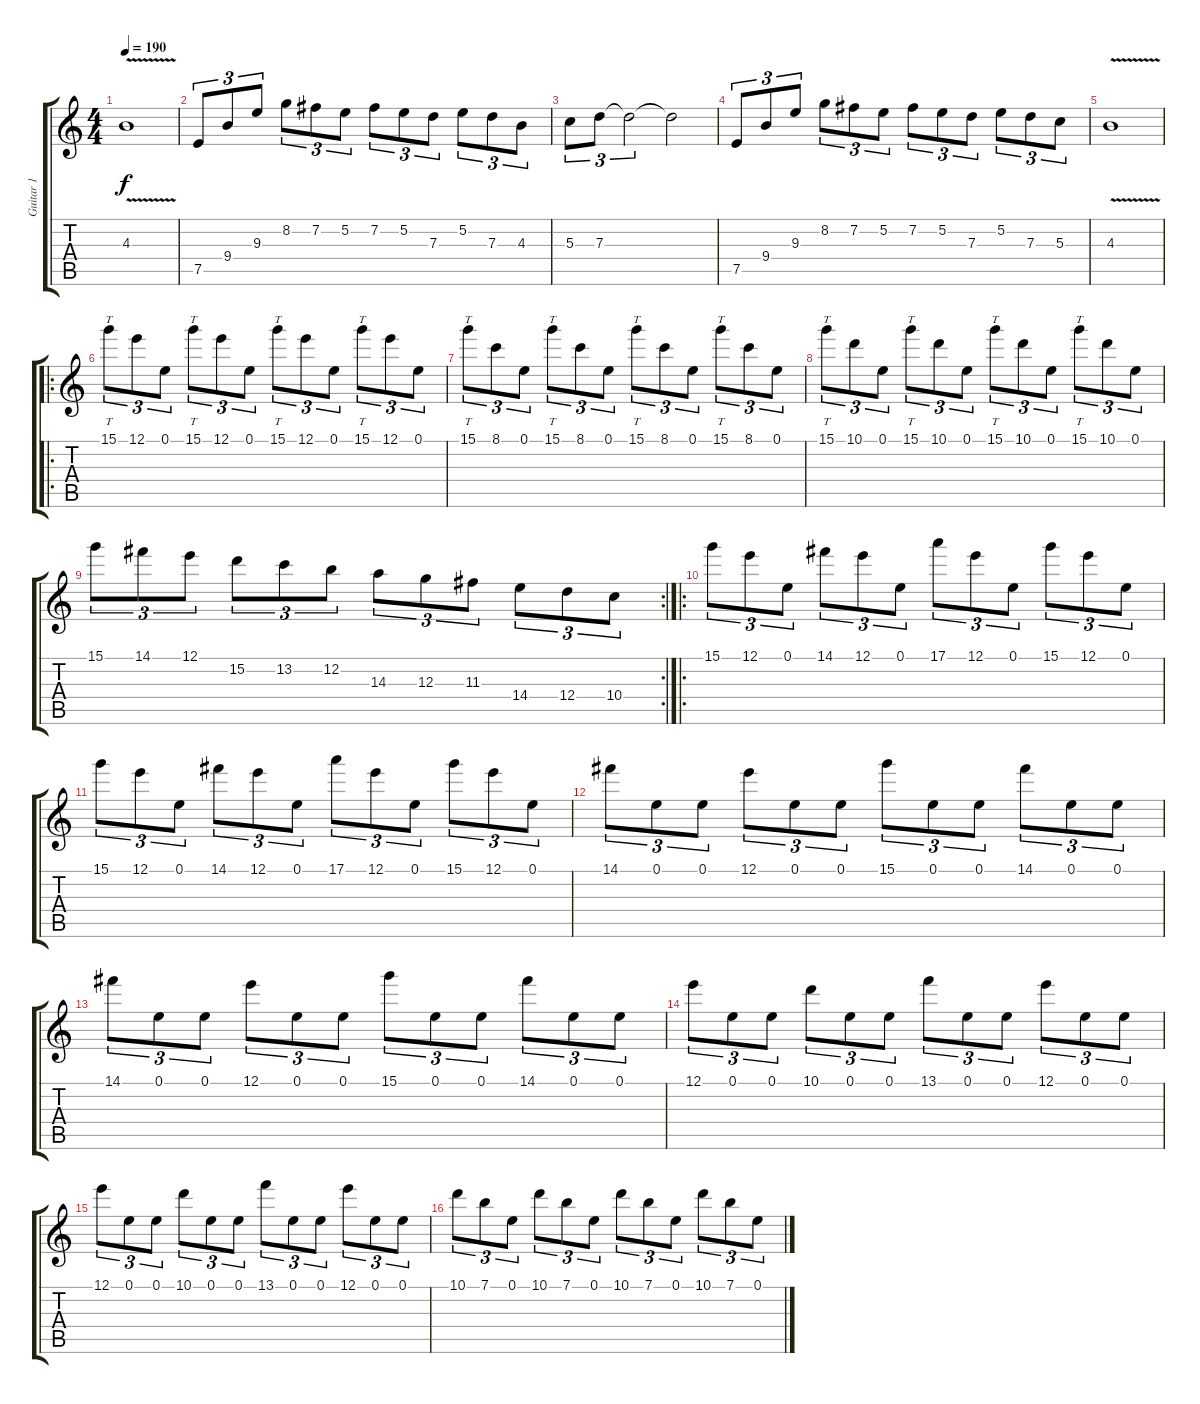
\track ("Guitar 1" "Guitar 1") {instrument distortionguitar}
\staff {score tabs}
\tuning (E4 B3 G3 D3 A2 E2) {hide}
\ts (4 4)
\tempo 190
\clef g2
\ks c
4.3{v}.1{dy f} |
7.5.8{tu (3 2)} 9.4.8{tu (3 2)} 9.3.8{tu (3 2)} 8.2.8{tu (3 2)} 7.2.8{tu (3 2)} 5.2.8{tu (3 2)} 7.2.8{tu (3 2)} 5.2.8{tu (3 2)} 7.3.8{tu (3 2)} 5.2.8{tu (3 2)} 7.3.8{tu (3 2)} 4.3.8{tu (3 2)} |
5.3.8{tu (3 2)} 7.3.8{tu (3 2)} 7.3{t}.2{tu (3 2)} 7.3{t}.2 |
7.5.8{tu (3 2)} 9.4.8{tu (3 2)} 9.3.8{tu (3 2)} 8.2.8{tu (3 2)} 7.2.8{tu (3 2)} 5.2.8{tu (3 2)} 7.2.8{tu (3 2)} 5.2.8{tu (3 2)} 7.3.8{tu (3 2)} 5.2.8{tu (3 2)} 7.3.8{tu (3 2)} 5.3.8{tu (3 2)} |
4.3{v}.1 |
\ro
15.1.8{tt tu (3 2)} 12.1.8{tu (3 2)} 0.1.8{tu (3 2)} 15.1.8{tt tu (3 2)} 12.1.8{tu (3 2)} 0.1.8{tu (3 2)} 15.1.8{tt tu (3 2)} 12.1.8{tu (3 2)} 0.1.8{tu (3 2)} 15.1.8{tt tu (3 2)} 12.1.8{tu (3 2)} 0.1.8{tu (3 2)} |
15.1.8{tt tu (3 2)} 8.1.8{tu (3 2)} 0.1.8{tu (3 2)} 15.1.8{tt tu (3 2)} 8.1.8{tu (3 2)} 0.1.8{tu (3 2)} 15.1.8{tt tu (3 2)} 8.1.8{tu (3 2)} 0.1.8{tu (3 2)} 15.1.8{tt tu (3 2)} 8.1.8{tu (3 2)} 0.1.8{tu (3 2)} |
15.1.8{tt tu (3 2)} 10.1.8{tu (3 2)} 0.1.8{tu (3 2)} 15.1.8{tt tu (3 2)} 10.1.8{tu (3 2)} 0.1.8{tu (3 2)} 15.1.8{tt tu (3 2)} 10.1.8{tu (3 2)} 0.1.8{tu (3 2)} 15.1.8{tt tu (3 2)} 10.1.8{tu (3 2)} 0.1.8{tu (3 2)} |
\rc 2
15.1.8{tu (3 2)} 14.1.8{tu (3 2)} 12.1.8{tu (3 2)} 15.2.8{tu (3 2)} 13.2.8{tu (3 2)} 12.2.8{tu (3 2)} 14.3.8{tu (3 2)} 12.3.8{tu (3 2)} 11.3.8{tu (3 2)} 14.4.8{tu (3 2)} 12.4.8{tu (3 2)} 10.4.8{tu (3 2)} |
\ro
15.1.8{tu (3 2)} 12.1.8{tu (3 2)} 0.1.8{tu (3 2)} 14.1.8{tu (3 2)} 12.1.8{tu (3 2)} 0.1.8{tu (3 2)} 17.1.8{tu (3 2)} 12.1.8{tu (3 2)} 0.1.8{tu (3 2)} 15.1.8{tu (3 2)} 12.1.8{tu (3 2)} 0.1.8{tu (3 2)} |
15.1.8{tu (3 2)} 12.1.8{tu (3 2)} 0.1.8{tu (3 2)} 14.1.8{tu (3 2)} 12.1.8{tu (3 2)} 0.1.8{tu (3 2)} 17.1.8{tu (3 2)} 12.1.8{tu (3 2)} 0.1.8{tu (3 2)} 15.1.8{tu (3 2)} 12.1.8{tu (3 2)} 0.1.8{tu (3 2)} |
14.1.8{tu (3 2)} 0.1.8{tu (3 2)} 0.1.8{tu (3 2)} 12.1.8{tu (3 2)} 0.1.8{tu (3 2)} 0.1.8{tu (3 2)} 15.1.8{tu (3 2)} 0.1.8{tu (3 2)} 0.1.8{tu (3 2)} 14.1.8{tu (3 2)} 0.1.8{tu (3 2)} 0.1.8{tu (3 2)} |
14.1.8{tu (3 2)} 0.1.8{tu (3 2)} 0.1.8{tu (3 2)} 12.1.8{tu (3 2)} 0.1.8{tu (3 2)} 0.1.8{tu (3 2)} 15.1.8{tu (3 2)} 0.1.8{tu (3 2)} 0.1.8{tu (3 2)} 14.1.8{tu (3 2)} 0.1.8{tu (3 2)} 0.1.8{tu (3 2)} |
12.1.8{tu (3 2)} 0.1.8{tu (3 2)} 0.1.8{tu (3 2)} 10.1.8{tu (3 2)} 0.1.8{tu (3 2)} 0.1.8{tu (3 2)} 13.1.8{tu (3 2)} 0.1.8{tu (3 2)} 0.1.8{tu (3 2)} 12.1.8{tu (3 2)} 0.1.8{tu (3 2)} 0.1.8{tu (3 2)} |
12.1.8{tu (3 2)} 0.1.8{tu (3 2)} 0.1.8{tu (3 2)} 10.1.8{tu (3 2)} 0.1.8{tu (3 2)} 0.1.8{tu (3 2)} 13.1.8{tu (3 2)} 0.1.8{tu (3 2)} 0.1.8{tu (3 2)} 12.1.8{tu (3 2)} 0.1.8{tu (3 2)} 0.1.8{tu (3 2)} |
10.1.8{tu (3 2)} 7.1.8{tu (3 2)} 0.1.8{tu (3 2)} 10.1.8{tu (3 2)} 7.1.8{tu (3 2)} 0.1.8{tu (3 2)} 10.1.8{tu (3 2)} 7.1.8{tu (3 2)} 0.1.8{tu (3 2)} 10.1.8{tu (3 2)} 7.1.8{tu (3 2)} 0.1.8{tu (3 2)}
